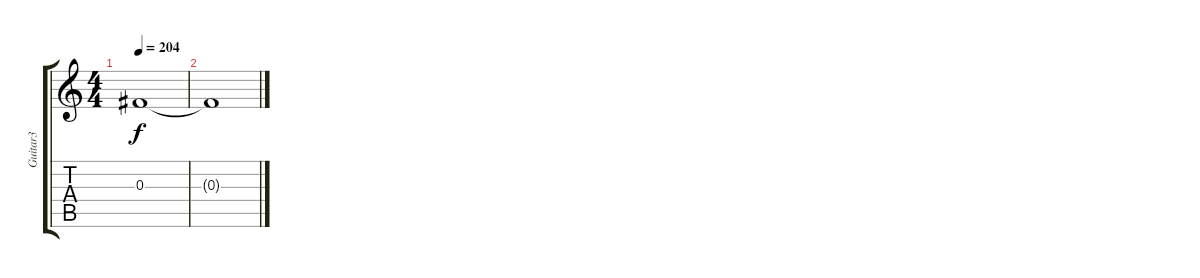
\track ("Guitar3" "Guitar3") {instrument electricguitarclean}
\staff {score tabs}
\tuning (Eb4 Bb3 Gb3 Db3 Ab2 Eb2) {hide}
\ts (4 4)
\tempo 204
\clef g2
\ks c
0.3.1{dy f} |
0.3{t}.1
